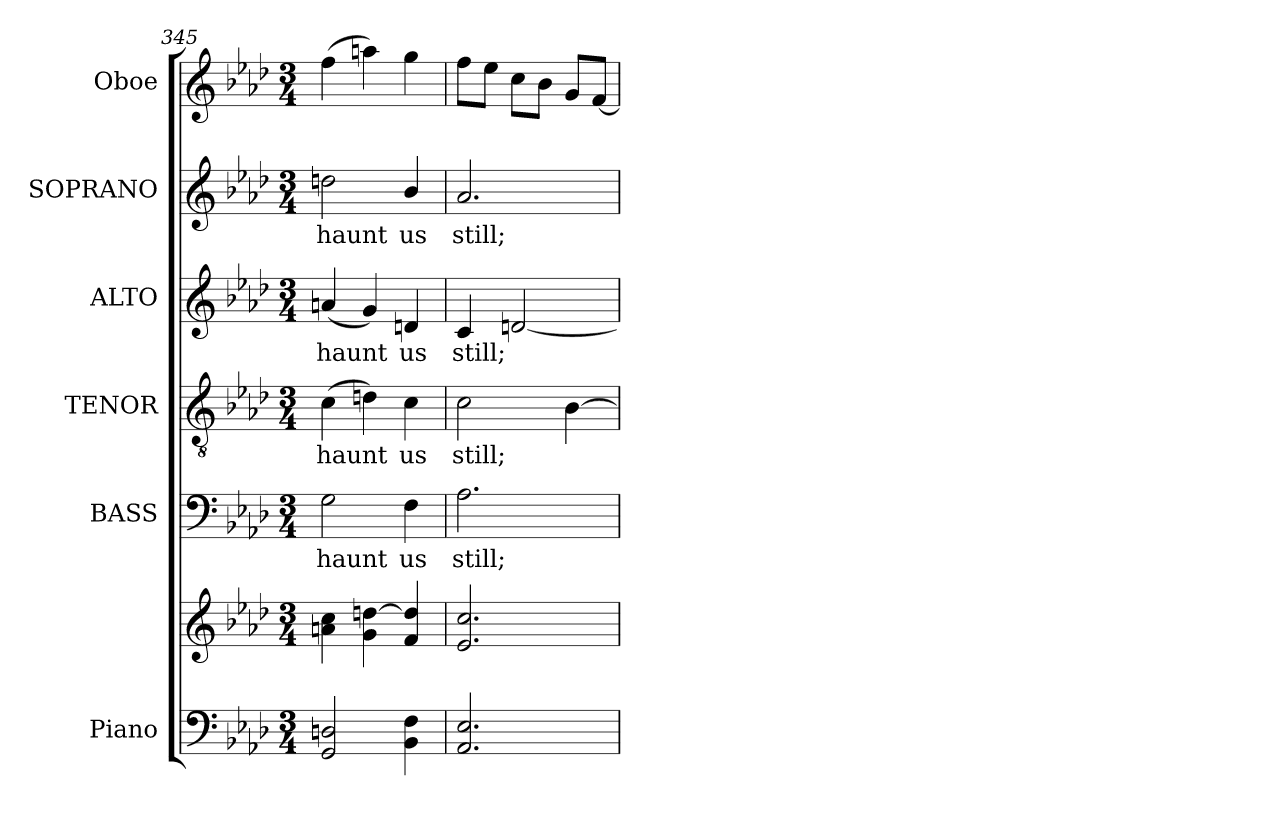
**kern	**kern	**kern	**text	**kern	**text	**kern	**text	**kern	**text	**kern
*part6	*part6	*part5	*part5	*part4	*part4	*part3	*part3	*part2	*part2	*part1
*staff7	*staff6	*staff5	*staff5	*staff4	*staff4	*staff3	*staff3	*staff2	*staff2	*staff1
*I"Piano	*	*I"BASS	*	*I"TENOR	*	*I"ALTO	*	*I"SOPRANO	*	*I"Oboe
*I'Pno.	*	*I'B.	*	*I'T.	*	*I'A.	*	*I'S.	*	*I'Ob.
*clefF4	*clefG2	*clefF4	*	*clefGv2	*	*clefG2	*	*clefG2	*	*clefG2
*	*	*	*	*ITrd7c12	*	*	*	*	*	*
*k[b-e-a-d-]	*k[b-e-a-d-]	*k[b-e-a-d-]	*	*k[b-e-a-d-]	*	*k[b-e-a-d-]	*	*k[b-e-a-d-]	*	*k[b-e-a-d-]
*A-:	*A-:	*A-:	*	*A-:	*	*A-:	*	*A-:	*	*A-:
*M3/4	*M3/4	*M3/4	*	*M3/4	*	*M3/4	*	*M3/4	*	*M3/4
=345	=345	=345	=345	=345	=345	=345	=345	=345	=345	=345
!	!	!	!LO:LY:b:color=#000000	!	!	!	!	!	!	!
!	!	!	!	!	!LO:LY:b:color=#000000	!	!	!	!	!
!	!	!	!	!	!	!	!LO:LY:b:color=#000000	!	!	!
!	!	!	!	!	!	!	!	!	!LO:LY:b:color=#000000	!
2GGi/ 2Dni	4ani\ 4cci	2Gi\	haunt	(4Ci\	haunt	(4ani/	haunt	2ddni\	haunt	(4ffi\
.	4gi\ [4ddni	.	.	4Dni\)	.	4gi/)	.	.	.	4aani\)
!	!	!	!LO:LY:b:color=#000000	!	!	!	!	!	!	!
!	!	!	!	!	!LO:LY:b:color=#000000	!	!	!	!	!
!	!	!	!	!	!	!	!LO:LY:b:color=#000000	!	!	!
!	!	!	!	!	!	!	!	!	!LO:LY:b:color=#000000	!
4BB-i\ 4Fi	4fi/ 4ddi]	4Fi\	us	4Ci\	us	4dni/	us	4b-i/	us	4ggi\
=346	=346	=346	=346	=346	=346	=346	=346	=346	=346	=346
!	!	!	!LO:LY:b:color=#000000	!	!	!	!	!	!	!
!	!	!	!	!	!LO:LY:b:color=#000000	!	!	!	!	!
!	!	!	!	!	!	!	!LO:LY:b:color=#000000	!	!	!
!	!	!	!	!	!	!	!	!	!LO:LY:b:color=#000000	!
2.AA-i/ 2.E-i	2.e-i/ 2.cci	2.A-i\	still;	2Ci\	still;	4ci/	still;	2.a-i/	still;	8ffi\L
.	.	.	.	.	.	.	.	.	.	8ee-i\J
.	.	.	.	.	.	[2dni/	.	.	.	8cci\L
.	.	.	.	.	.	.	.	.	.	8b-i\J
.	.	.	.	[4BB-i\	.	.	.	.	.	8gi/L
.	.	.	.	.	.	.	.	.	.	[8fi/J
=	=	=	=	=	=	=	=	=	=	=
*-	*-	*-	*-	*-	*-	*-	*-	*-	*-	*-
